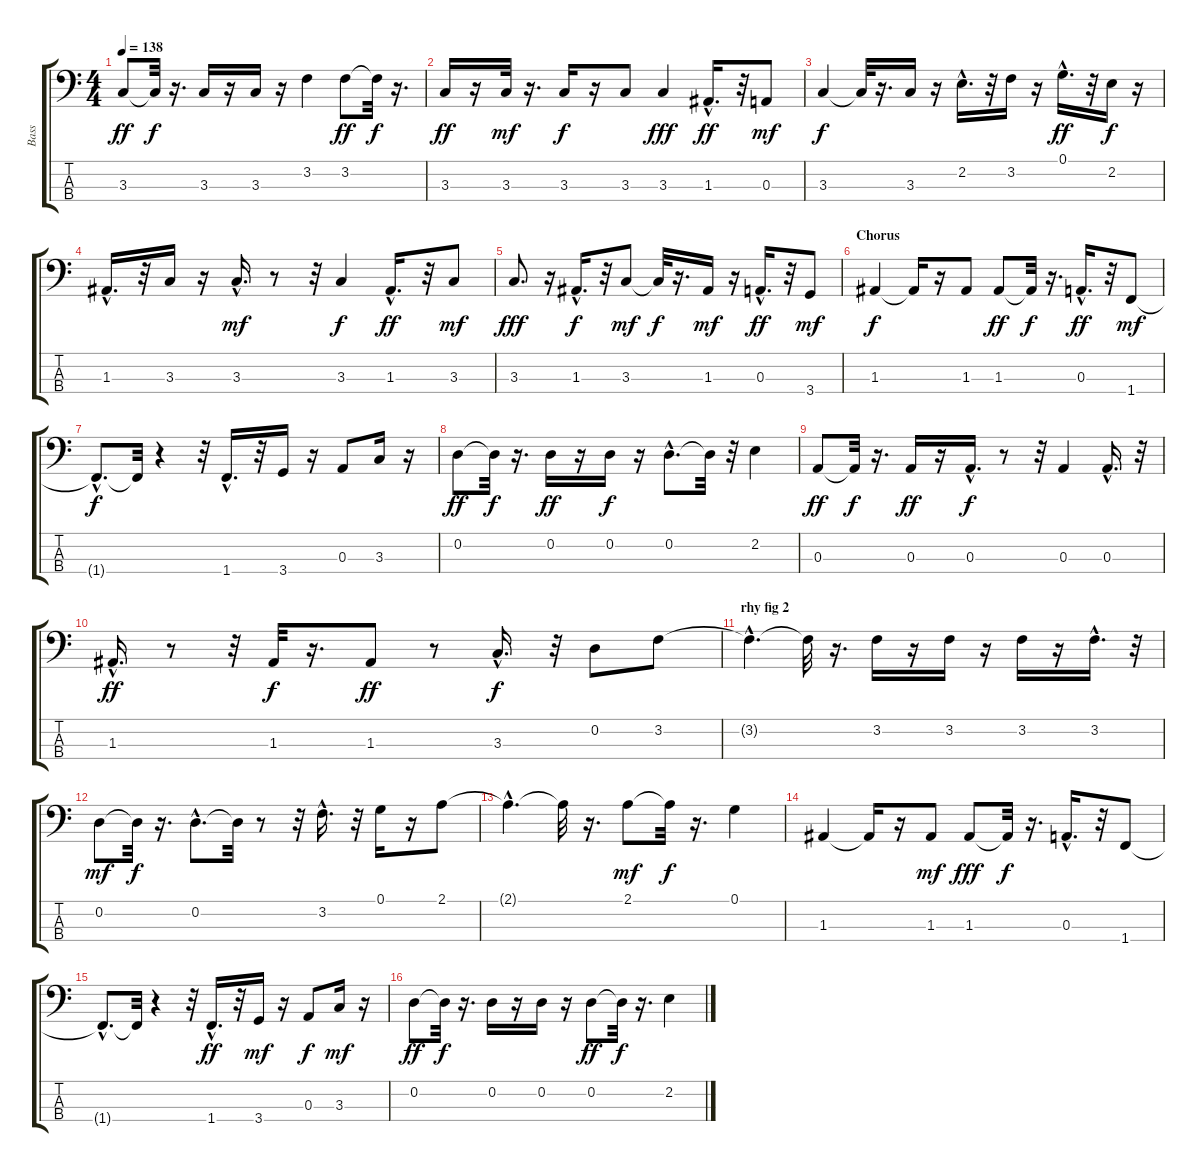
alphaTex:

\track ("Bass" "Bass") {instrument electricbasspick}
\staff {score tabs}
\tuning (G2 D2 A1 E1) {hide}
\ts (4 4)
\tempo 138
\clef f4
\ks c
3.3.8{dy ff} 3.3{t}.32{dy f} r.16{d} 3.3.16 r.16 3.3.16 r.16 3.2.4 3.2.8{dy ff} 3.2{t}.32{dy f} r.16{d} |
3.3.16{dy ff} r.16 3.3.32{dy mf} r.16{d} 3.3.16{dy f} r.16 3.3.8 3.3.4{dy fff} 1.3{hac}.16{d dy ff} r.32 0.3.8{dy mf} |
3.3.4{dy f} 3.3{t}.32 r.16{d} 3.3.16 r.16 2.2{hac}.16{d} r.32 3.2.16 r.16 0.1{hac}.16{d dy ff} r.32 2.2.16{dy f} r.16 |
1.3{hac}.16{d} r.32 3.3.16 r.16 3.3{hac}.16{d dy mf} r.8 r.32 3.3.4{dy f} 1.3{hac}.16{d dy ff} r.32 3.3.8{dy mf} |
3.3.8{d dy fff} r.16 1.3{hac}.16{d dy f} r.32 3.3.8{dy mf} 3.3{t}.32{dy f} r.16{d} 1.3.16{dy mf} r.16 0.3{hac}.16{d dy ff} r.32 3.4.8{dy mf} |
\section ("" "Chorus")
1.3.4{dy f} 1.3{t}.16 r.16 1.3.8 1.3.8{dy ff} 1.3{t}.32{dy f} r.16{d} 0.3{hac}.16{d dy ff} r.32 1.4.8{dy mf} |
1.4{hac t}.8{d dy f} 1.4{t}.32 r.4 r.32 1.4{hac}.16{d} r.32 3.4.16 r.16 0.3.8 3.3.16 r.16 |
0.2.8{dy ff} 0.2{t}.32{dy f} r.16{d} 0.2.16{dy ff} r.16 0.2.16{dy f} r.16 0.2{hac}.8{d} 0.2{t}.32 r.32 2.2.4 |
0.3.8{dy ff} 0.3{t}.32{dy f} r.16{d} 0.3.16{dy ff} r.16 0.3{hac}.16{d dy f} r.8 r.32 0.3.4 0.3{hac}.16{d} r.32 |
1.3{hac}.16{d dy ff} r.8 r.32 1.3.32{dy f} r.16{d} 1.3.8{dy ff} r.8 3.3{hac}.16{d dy f} r.32 0.2.8 3.2.8 |
\section ("" "rhy fig 2")
3.2{hac t}.4{d} 3.2{t}.32 r.16{d} 3.2.16 r.16 3.2.16 r.16 3.2.16 r.16 3.2{hac}.16{d} r.32 |
0.2.8{dy mf} 0.2{t}.32{dy f} r.16{d} 0.2{hac}.8{d} 0.2{t}.32 r.8 r.32 3.2{hac}.16{d} r.32 0.1.16 r.16 2.1.8 |
2.1{hac t}.4{d} 2.1{t}.32 r.16{d} 2.1.8{dy mf} 2.1{t}.32{dy f} r.16{d} 0.1.4 |
1.3.4 1.3{t}.16 r.16 1.3.8{dy mf} 1.3.8{dy fff} 1.3{t}.32{dy f} r.16{d} 0.3{hac}.16{d} r.32 1.4.8 |
1.4{hac t}.8{d} 1.4{t}.32 r.4 r.32 1.4{hac}.16{d dy ff} r.32 3.4.16{dy mf} r.16 0.3.8{dy f} 3.3.16{dy mf} r.16 |
0.2.8{dy ff} 0.2{t}.32{dy f} r.16{d} 0.2.16 r.16 0.2.16 r.16 0.2.8{dy ff} 0.2{t}.32{dy f} r.16{d} 2.2.4
